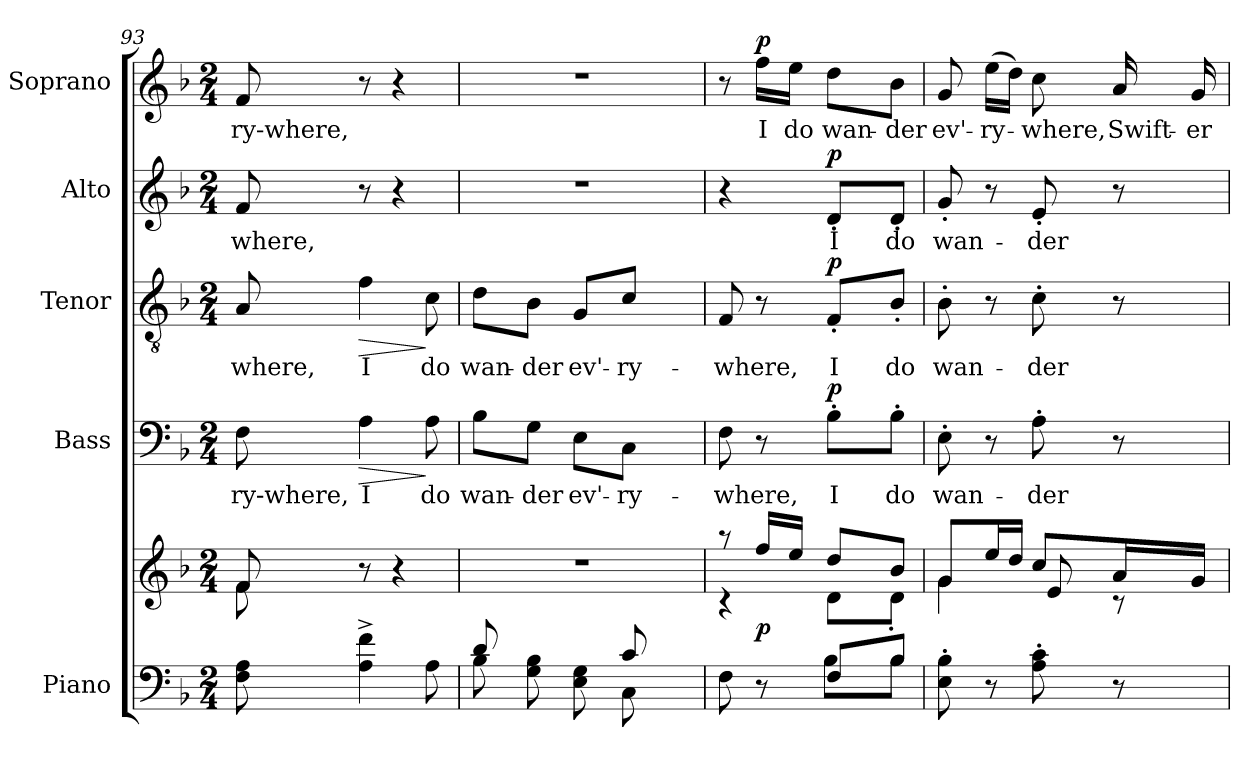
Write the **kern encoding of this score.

**kern	**kern	**dynam	**kern	**text	**dynam	**kern	**text	**dynam	**kern	**text	**dynam	**kern	**text	**dynam
*part5	*part5	*part5	*part4	*part4	*part4	*part3	*part3	*part3	*part2	*part2	*part2	*part1	*part1	*part1
*staff6	*staff5	*staff5/6	*staff4	*staff4	*staff4	*staff3	*staff3	*staff3	*staff2	*staff2	*staff2	*staff1	*staff1	*staff1
*I"Piano	*	*	*I"Bass	*	*	*I"Tenor	*	*	*I"Alto	*	*	*I"Soprano	*	*
*I'Pno.	*	*	*I'B.	*	*	*I'T.	*	*	*I'A.	*	*	*I'S.	*	*
*clefF4	*clefG2	*	*clefF4	*	*	*clefGv2	*	*	*clefG2	*	*	*clefG2	*	*
*	*	*	*	*	*	*ITrd7c12	*	*	*	*	*	*	*	*
*k[b-]	*k[b-]	*	*k[b-]	*	*	*k[b-]	*	*	*k[b-]	*	*	*k[b-]	*	*
*F:	*F:	*	*F:	*	*	*F:	*	*	*F:	*	*	*F:	*	*
*M2/4	*M2/4	*	*M2/4	*	*	*M2/4	*	*	*M2/4	*	*	*M2/4	*	*
=93	=93	=93	=93	=93	=93	=93	=93	=93	=93	=93	=93	=93	=93	=93
*	*^	*	*	*	*	*	*	*	*	*	*	*	*	*
!	!	!	!	!	!LO:LY:b:color=#000000	!	!	!	!	!	!	!	!	!	!
!	!	!	!	!	!	!	!	!LO:LY:b:color=#000000	!	!	!	!	!	!	!
!	!	!	!	!	!	!	!	!	!	!	!LO:LY:b:color=#000000	!	!	!	!
!	!	!	!	!	!	!	!	!	!	!	!	!	!	!LO:LY:b:color=#000000	!
8Fi\ 8Ai	8fi/	8fi\	.	8Fi\	-ry-where,	.	8AAi/	-where,	.	8fi/	-where,	.	8fi/	-ry-where,	.
!	!	!	!	!	!LO:LY:b:color=#000000	!LO:HP:b	!	!	!	!	!	!	!	!	!
!	!	!	!	!	!	!	!	!LO:LY:b:color=#000000	!LO:HP:b	!	!	!	!	!	!
4Ai\^ 4fi^	8r	4.ryy	.	4Ai\	I	>	4Fi\	I	>	8r	.	.	8r	.	.
.	4r	.	.	.	.	.	.	.	.	4r	.	.	4r	.	.
!	!	!	!	!	!LO:LY:b:color=#000000	!	!	!	!	!	!	!	!	!	!
!	!	!	!	!	!	!	!	!LO:LY:b:color=#000000	!	!	!	!	!	!	!
8Ai\	.	.	.	8Ai\	do	]	8Ci\	do	]	.	.	.	.	.	.
*	*v	*v	*	*	*	*	*	*	*	*	*	*	*	*	*
=94	=94	=94	=94	=94	=94	=94	=94	=94	=94	=94	=94	=94	=94	=94
*^	*	*	*	*	*	*	*	*	*	*	*	*	*	*
!	!	!LO:N:vis=1	!	!	!	!	!	!	!	!	!	!	!	!	!
!	!	!	!	!	!LO:LY:b:color=#000000	!	!	!	!	!	!	!	!	!	!
!	!	!	!	!	!	!	!	!LO:LY:b:color=#000000	!	!LO:N:vis=1	!	!	!LO:N:vis=1	!	!
8di/	8B-i\	2r	.	8B-i\L	wan-	.	8Di\L	wan-	.	2r	.	.	2r	.	.
!	!	!	!	!	!LO:LY:b:color=#000000	!	!	!	!	!	!	!	!	!	!
!	!	!	!	!	!	!	!	!LO:LY:b:color=#000000	!	!	!	!	!	!	!
8Gi\ 8B-i	4ryy	.	.	8Gi\J	-der	.	8BB-i\J	-der	.	.	.	.	.	.	.
!	!	!	!	!	!LO:LY:b:color=#000000	!	!	!	!	!	!	!	!	!	!
!	!	!	!	!	!	!	!	!LO:LY:b:color=#000000	!	!	!	!	!	!	!
8Ei\ 8Gi	.	.	.	8Ei\L	ev'-	.	8GGi/L	ev'-	.	.	.	.	.	.	.
!	!	!	!	!	!LO:LY:b:color=#000000	!	!	!	!	!	!	!	!	!	!
!	!	!	!	!	!	!	!	!LO:LY:b:color=#000000	!	!	!	!	!	!	!
8ci/	8Ci\	.	.	8Ci\J	-ry-	.	8Ci/J	-ry-	.	.	.	.	.	.	.
=95	=95	=95	=95	=95	=95	=95	=95	=95	=95	=95	=95	=95	=95	=95	=95
*	*	*^	*	*	*	*	*	*	*	*	*	*	*	*	*
!	!	!	!	!	!	!LO:LY:b:color=#000000	!	!	!	!	!	!	!	!	!	!
!	!	!	!	!	!	!	!	!	!LO:LY:b:color=#000000	!	!	!	!	!	!	!
4ryy	8Fi\	8r	4r	.	8Fi\	-where,	.	8FFi/	-where,	.	4r	.	.	8r	.	.
!	!	!	!	!	!	!	!	!	!	!	!	!	!	!	!LO:LY:b:color=#000000	!
.	8r	16ffi/LL	.	p	8r	.	.	8r	.	.	.	.	.	16ffi\LL	I	p
!	!	!	!	!	!	!	!	!	!	!	!	!	!	!	!LO:LY:b:color=#000000	!
.	.	16eei/JJ	.	.	.	.	.	.	.	.	.	.	.	16eei\JJ	do	.
!	!	!	!	!	!	!LO:LY:b:color=#000000	!	!	!	!	!	!	!	!	!	!
!	!	!	!	!	!	!	!	!	!LO:LY:b:color=#000000	!	!	!	!	!	!	!
!	!	!	!	!	!	!	!	!	!	!	!	!LO:LY:b:color=#000000	!	!	!	!
!	!	!	!	!	!	!	!	!	!	!	!	!	!	!	!LO:LY:b:color=#000000	!
8Fi/L	8B-i\L	8ddi/L	8di\L	.	8B-'i\L	I	p	8FF'i/L	I	p	8d'i/L	I	p	8ddi\L	wan-	.
!	!	!	!	!	!	!LO:LY:b:color=#000000	!	!	!	!	!	!	!	!	!	!
!	!	!	!	!	!	!	!	!	!LO:LY:b:color=#000000	!	!	!	!	!	!	!
!	!	!	!	!	!	!	!	!	!	!	!	!LO:LY:b:color=#000000	!	!	!	!
!	!	!	!	!	!	!	!	!	!	!	!	!	!	!	!LO:LY:b:color=#000000	!
8B-i/J	8B-i\J	8b-i/J	8d'i\J	.	8B-'i\J	do	.	8BB-'i/J	do	.	8d'i/J	do	.	8b-i\J	-der	.
*v	*v	*	*	*	*	*	*	*	*	*	*	*	*	*	*	*
!!LO:LB:g=z
=96	=96	=96	=96	=96	=96	=96	=96	=96	=96	=96	=96	=96	=96	=96	=96
*	*	*^	*	*	*	*	*	*	*	*	*	*	*	*	*
*^	*	*	*	*	*	*	*	*	*	*	*	*	*	*	*	*
!	!	!	!	!	!	!	!LO:LY:b:color=#000000	!	!	!	!	!	!	!	!	!	!
*v	*v	*	*	*	*	*	*	*	*	*	*	*	*	*	*	*	*
*^	*	*	*	*	*	*	*	*	*	*	*	*	*	*	*	*
!	!	!	!	!	!	!	!	!	!	!LO:LY:b:color=#000000	!	!	!	!	!	!	!
*v	*v	*	*	*	*	*	*	*	*	*	*	*	*	*	*	*	*
*^	*	*	*	*	*	*	*	*	*	*	*	*	*	*	*	*
!	!	!	!	!	!	!	!	!	!	!	!	!	!LO:LY:b:color=#000000	!	!	!	!
*v	*v	*	*	*	*	*	*	*	*	*	*	*	*	*	*	*	*
*^	*	*	*	*	*	*	*	*	*	*	*	*	*	*	*	*
!	!	!	!	!	!	!	!	!	!	!	!	!	!	!	!	!LO:LY:b:color=#000000	!
*v	*v	*	*	*	*	*	*	*	*	*	*	*	*	*	*	*	*
8Ei\' 8B-i'	8gi/L	4gi\	4ryy	.	8E'i\	wan-	.	8BB-'i\	wan-	.	8g'i/	wan-	.	8gi/	ev'-	.
!	!	!	!	!	!	!	!	!	!	!	!	!	!	!	!LO:LY:b:color=#000000	!
8r	16eei/L	.	.	.	8r	.	.	8r	.	.	8r	.	.	(16eei\LL	-ry-	.
.	16ddi/JJ	.	.	.	.	.	.	.	.	.	.	.	.	16ddi\JJ)	.	.
!	!	!	!	!	!	!LO:LY:b:color=#000000	!	!	!	!	!	!	!	!	!	!
!	!	!	!	!	!	!	!	!	!LO:LY:b:color=#000000	!	!	!	!	!	!	!
!	!	!	!	!	!	!	!	!	!	!	!	!LO:LY:b:color=#000000	!	!	!	!
!	!	!	!	!	!	!	!	!	!	!	!	!	!	!	!LO:LY:b:color=#000000	!
8Ai\' 8ci'	8cci/L	8ryy	8ei/	.	8A'i\	-der	.	8C'i\	-der	.	8e'i/	-der	.	8cci\	-where,	.
!	!	!	!	!	!	!	!	!	!	!	!	!	!	!	!LO:LY:b:color=#000000	!
8r	16ai/L	8ryy	8r	.	8r	.	.	8r	.	.	8r	.	.	16ai/	Swift-	.
!	!	!	!	!	!	!	!	!	!	!	!	!	!	!	!LO:LY:b:color=#000000	!
.	16gi/JJ	.	.	.	.	.	.	.	.	.	.	.	.	16gi/	-er	.
*	*v	*v	*v	*	*	*	*	*	*	*	*	*	*	*	*	*
=	=	=	=	=	=	=	=	=	=	=	=	=	=	=
*-	*-	*-	*-	*-	*-	*-	*-	*-	*-	*-	*-	*-	*-	*-
